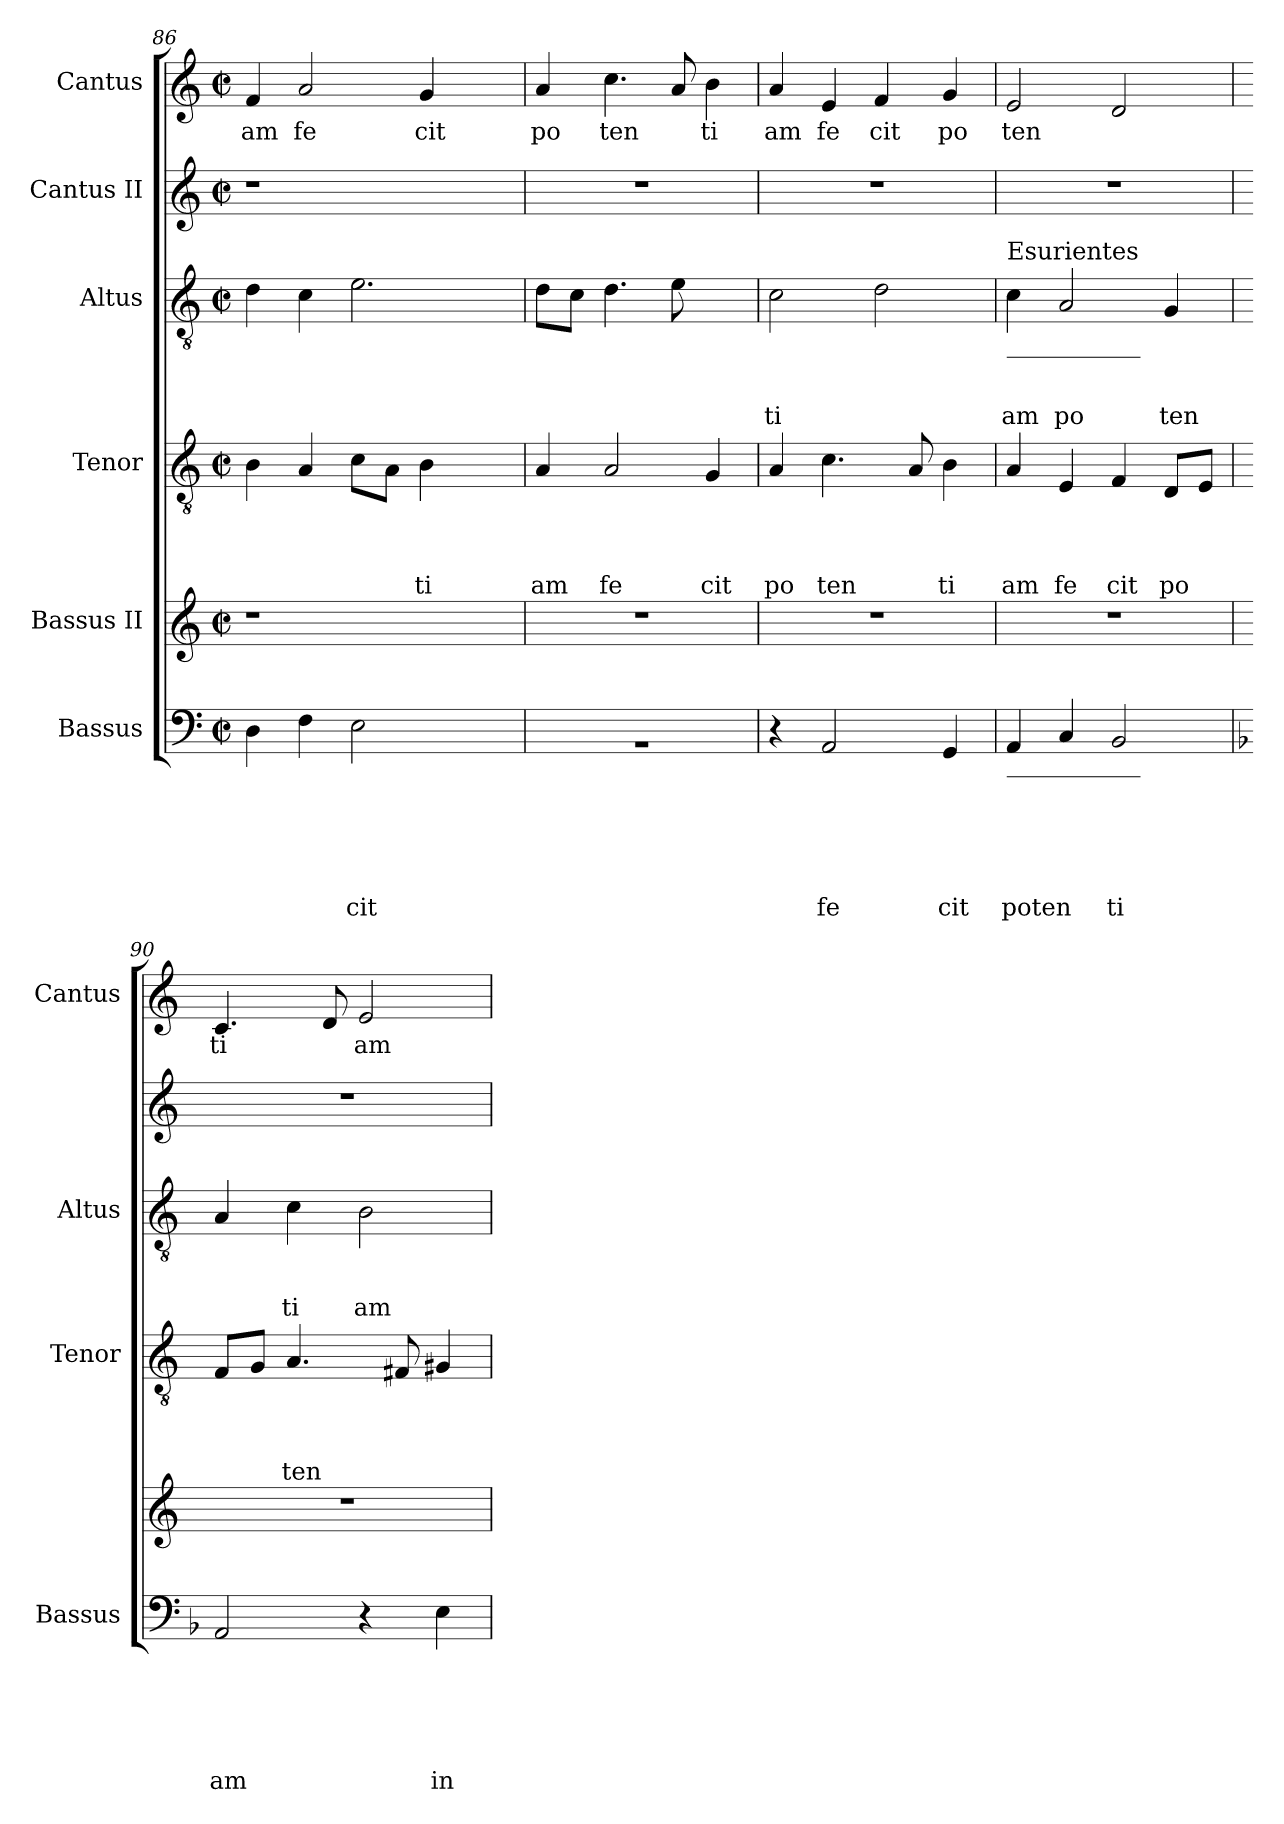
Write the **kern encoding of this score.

**kern	**text	**text	**text	**text	**text	**text	**kern	**kern	**text	**text	**text	**text	**kern	**text	**text	**text	**kern	**kern	**text
*part6	*part6	*part6	*part6	*part6	*part6	*part6	*part5	*part4	*part4	*part4	*part4	*part4	*part3	*part3	*part3	*part3	*part2	*part1	*part1
*staff6	*staff6	*staff6	*staff6	*staff6	*staff6	*staff6	*staff5	*staff4	*staff4	*staff4	*staff4	*staff4	*staff3	*staff3	*staff3	*staff3	*staff2	*staff1	*staff1
*I"Bassus	*	*	*	*	*	*	*I"Bassus II	*I"Tenor	*	*	*	*	*I"Altus	*	*	*	*I"Cantus II	*I"Cantus	*
*I'Bassus	*	*	*	*	*	*	*	*I'Tenor	*	*	*	*	*I'Altus	*	*	*	*	*I'Cantus	*
*clefF4	*	*	*	*	*	*	*clefG2	*clefGv2	*	*	*	*	*clefGv2	*	*	*	*clefG2	*clefG2	*
*k[]	*	*	*	*	*	*	*k[]	*k[]	*	*	*	*	*k[]	*	*	*	*k[]	*k[]	*
*C:	*	*	*	*	*	*	*C:	*C:	*	*	*	*	*C:	*	*	*	*C:	*C:	*
*M2/2	*	*	*	*	*	*	*M2/2	*M2/2	*	*	*	*	*M2/2	*	*	*	*M2/2	*M2/2	*
*met(c|)	*	*	*	*	*	*	*met(c|)	*met(c|)	*	*	*	*	*met(c|)	*	*	*	*met(c|)	*met(c|)	*
=86	=86	=86	=86	=86	=86	=86	=86	=86	=86	=86	=86	=86	=86	=86	=86	=86	=86	=86	=86
!	!	!	!	!	!	!	!	!	!	!	!	!	!	!	!	!	!	!	!LO:LY:b
4D\	.	.	.	.	.	.	1r	4B\	.	.	.	.	4d\	.	.	.	1r	4f/	am
!	!	!	!	!	!	!	!	!	!	!	!	!	!	!	!	!	!	!	!LO:LY:b
4F\	.	.	.	.	.	.	.	4A/	.	.	.	.	4c\	.	.	.	.	2a/	fe
!	!	!	!	!	!	!LO:LY:b	!	!	!	!	!	!	!	!	!	!	!	!	!
2E\	.	.	.	.	.	cit	.	8c\L	.	.	.	.	2.e\	.	.	.	.	.	.
.	.	.	.	.	.	.	.	8A\J	.	.	.	.	.	.	.	.	.	.	.
!	!	!	!	!	!	!	!	!	!	!	!	!LO:LY:b	!	!	!	!	!	!	!LO:LY:b
.	.	.	.	.	.	.	.	4B\	.	.	.	ti	.	.	.	.	.	4g/	cit
4ryy	.	.	.	.	.	.	4ryy	4ryy	.	.	.	.	.	.	.	.	4ryy	4ryy	.
=87	=87	=87	=87	=87	=87	=87	=87	=87	=87	=87	=87	=87	=87	=87	=87	=87	=87	=87	=87
!	!	!	!	!	!	!	!	!	!	!	!	!LO:LY:b	!	!	!	!	!	!	!LO:LY:b
1rC	.	.	.	.	.	.	1r	4A/	.	.	.	am	8d\L	.	.	.	1r	4a/	po
.	.	.	.	.	.	.	.	.	.	.	.	.	8c\J	.	.	.	.	.	.
!	!	!	!	!	!	!	!	!	!	!	!	!LO:LY:b	!	!	!	!	!	!	!LO:LY:b
.	.	.	.	.	.	.	.	2A/	.	.	.	fe	4.d\	.	.	.	.	4.cc\	ten
.	.	.	.	.	.	.	.	.	.	.	.	.	8e\	.	.	.	.	8a/	.
!	!	!	!	!	!	!	!	!	!	!	!	!LO:LY:b	!	!	!	!	!	!	!LO:LY:b
.	.	.	.	.	.	.	.	4G/	.	.	.	cit	4ryy	.	.	.	.	4b\	ti
=88	=88	=88	=88	=88	=88	=88	=88	=88	=88	=88	=88	=88	=88	=88	=88	=88	=88	=88	=88
!	!	!	!	!	!	!	!	!	!	!	!	!LO:LY:b	!	!	!	!LO:LY:b	!	!	!LO:LY:b
4r	.	.	.	.	.	.	1r	4A/	.	.	.	po	2c\	.	.	ti	1r	4a/	am
!	!	!	!	!	!	!LO:LY:b	!	!	!	!	!	!LO:LY:b	!	!	!	!	!	!	!LO:LY:b
2AA/	.	.	.	.	.	fe	.	4.c\	.	.	.	ten	.	.	.	.	.	4e/	fe
!	!	!	!	!	!	!	!	!	!	!	!	!	!	!	!	!	!	!	!LO:LY:b
.	.	.	.	.	.	.	.	.	.	.	.	.	2d\	.	.	.	.	4f/	cit
.	.	.	.	.	.	.	.	8A/	.	.	.	.	.	.	.	.	.	.	.
!	!	!	!	!	!	!LO:LY:b	!	!	!	!	!	!LO:LY:b	!	!	!	!	!	!	!LO:LY:b
4GG/	.	.	.	.	.	cit	.	4B\	.	.	.	ti	.	.	.	.	.	4g/	po
!!LO:LB:g=z
=89	=89	=89	=89	=89	=89	=89	=89	=89	=89	=89	=89	=89	=89	=89	=89	=89	=89	=89	=89
!	!	!	!	!	!	!	!	!	!	!	!	!	!LO:TX:b:t=___________	!	!	!	!	!	!
!	!	!	!	!	!	!	!	!	!	!	!	!	!LO:TX:a:t=Esurientes	!	!	!	!	!	!
!LO:TX:b:t=___________	!	!	!	!	!	!	!	!	!	!	!	!	!	!	!	!	!	!	!
!	!	!	!	!	!	!LO:LY:b	!	!	!	!	!	!LO:LY:b	!	!	!	!LO:LY:b	!	!	!LO:LY:b
4AA/	.	.	.	.	.	poten	1r	4A/	.	.	.	am	4c\	.	.	am	1r	2e/	ten
!	!	!	!	!	!	!	!	!	!	!	!	!LO:LY:b	!	!	!	!LO:LY:b	!	!	!
4C/	.	.	.	.	.	.	.	4E/	.	.	.	fe	2A/	.	.	po	.	.	.
!	!	!	!	!	!	!LO:LY:b	!	!	!	!	!	!LO:LY:b	!	!	!	!	!	!	!
2BB/	.	.	.	.	.	ti	.	4F/	.	.	.	cit	.	.	.	.	.	2d/	.
!	!	!	!	!	!	!	!	!	!	!	!	!LO:LY:b	!	!	!	!LO:LY:b	!	!	!
.	.	.	.	.	.	.	.	8D/L	.	.	.	po	4G/	.	.	ten	.	.	.
.	.	.	.	.	.	.	.	8E/J	.	.	.	.	.	.	.	.	.	.	.
=90	=90	=90	=90	=90	=90	=90	=90	=90	=90	=90	=90	=90	=90	=90	=90	=90	=90	=90	=90
*k[b-]	*	*	*	*	*	*	*	*	*	*	*	*	*	*	*	*	*	*	*
*F:	*	*	*	*	*	*	*	*	*	*	*	*	*	*	*	*	*	*	*
!	!	!	!	!	!	!LO:LY:b	!	!	!	!	!	!	!	!	!	!	!	!	!LO:LY:b
2AA/	.	.	.	.	.	am	1r	8F/L	.	.	.	.	4A/	.	.	.	1r	4.c/	ti
.	.	.	.	.	.	.	.	8G/J	.	.	.	.	.	.	.	.	.	.	.
!	!	!	!	!	!	!	!	!	!	!	!	!LO:LY:b	!	!	!	!LO:LY:b	!	!	!
.	.	.	.	.	.	.	.	4.A/	.	.	.	ten	4c\	.	.	ti	.	.	.
.	.	.	.	.	.	.	.	.	.	.	.	.	.	.	.	.	.	8d/	.
!	!	!	!	!	!	!	!	!	!	!	!	!	!	!	!	!LO:LY:b	!	!	!LO:LY:b
4r	.	.	.	.	.	.	.	.	.	.	.	.	2B\	.	.	am	.	2e/	am
.	.	.	.	.	.	.	.	8F#/	.	.	.	.	.	.	.	.	.	.	.
!	!	!	!	!	!	!LO:LY:b	!	!	!	!	!	!	!	!	!	!	!	!	!
4E\	.	.	.	.	.	in	.	4G#/	.	.	.	.	.	.	.	.	.	.	.
=	=	=	=	=	=	=	=	=	=	=	=	=	=	=	=	=	=	=	=
*-	*-	*-	*-	*-	*-	*-	*-	*-	*-	*-	*-	*-	*-	*-	*-	*-	*-	*-	*-
